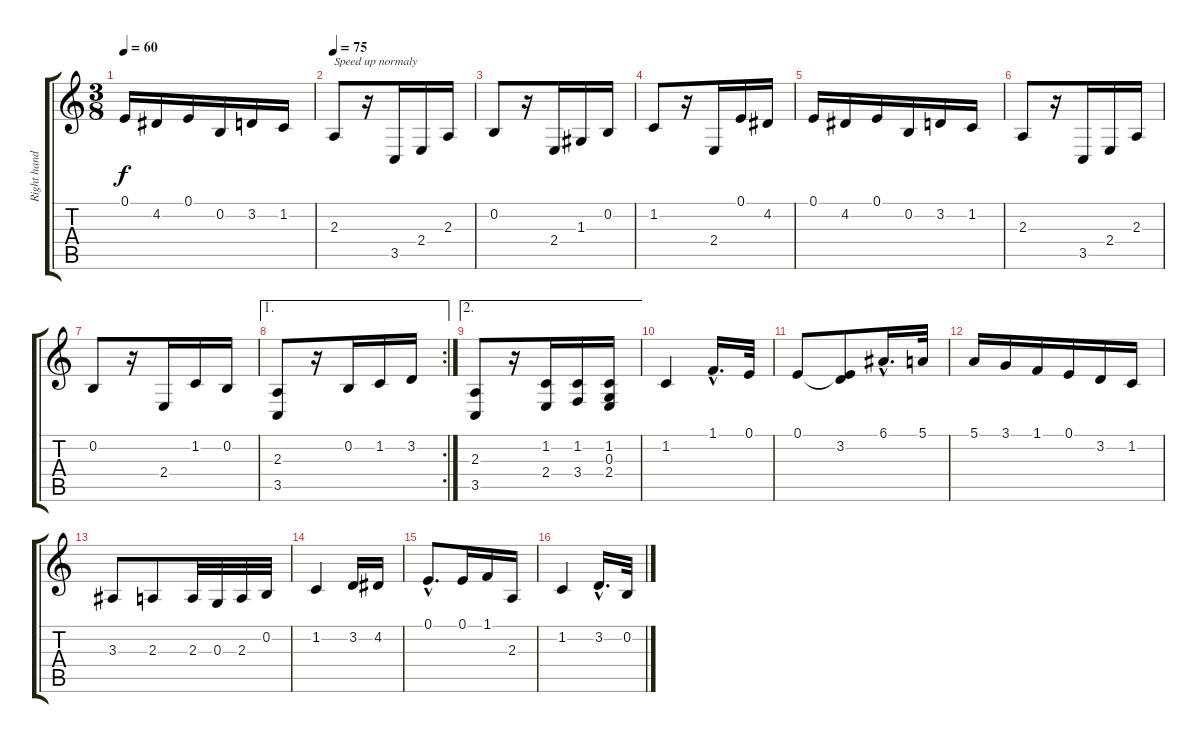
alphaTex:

\track ("Right hand" "Right hand") {instrument acousticgrandpiano}
\staff {score tabs}
\tuning (E4 B3 G3 D3 A2 E2) {hide}
\ts (3 8)
\tempo 60
\clef g2
\ks c
0.1.16{dy f} 4.2.16 0.1.16 0.2.16 3.2.16 1.2.16 |
\tempo 75
2.3.8{txt "Speed up normaly"} r.16 3.5.16 2.4.16 2.3.16 |
0.2.8 r.16 2.4.16 1.3.16 0.2.16 |
1.2.8 r.16 2.4.16 0.1.16 4.2.16 |
0.1.16 4.2.16 0.1.16 0.2.16 3.2.16 1.2.16 |
2.3.8 r.16 3.5.16 2.4.16 2.3.16 |
0.2.8 r.16 2.4.16 1.2.16 0.2.16 |
\ae 1
\rc 2
(2.3 3.5).8 r.16 0.2.16 1.2.16 3.2.16 |
\ae 2
(2.3 3.5).8 r.16 (1.2 2.4).16 (1.2 3.4).16 (1.2 0.3 2.4).16 |
1.2.4 1.1{hac}.16{d} 0.1.32 |
0.1.8 (0.1{t} 3.2).8 6.1{hac}.16{d} 5.1.32 |
5.1.16 3.1.16 1.1.16 0.1.16 3.2.16 1.2.16 |
3.3.8 2.3.8 2.3.32 0.3.32 2.3.32 0.2.32 |
1.2.4 3.2.16 4.2.16 |
0.1{hac}.8{d} 0.1.16 1.1.16 2.3.16 |
1.2.4 3.2{hac}.16{d} 0.2.32
